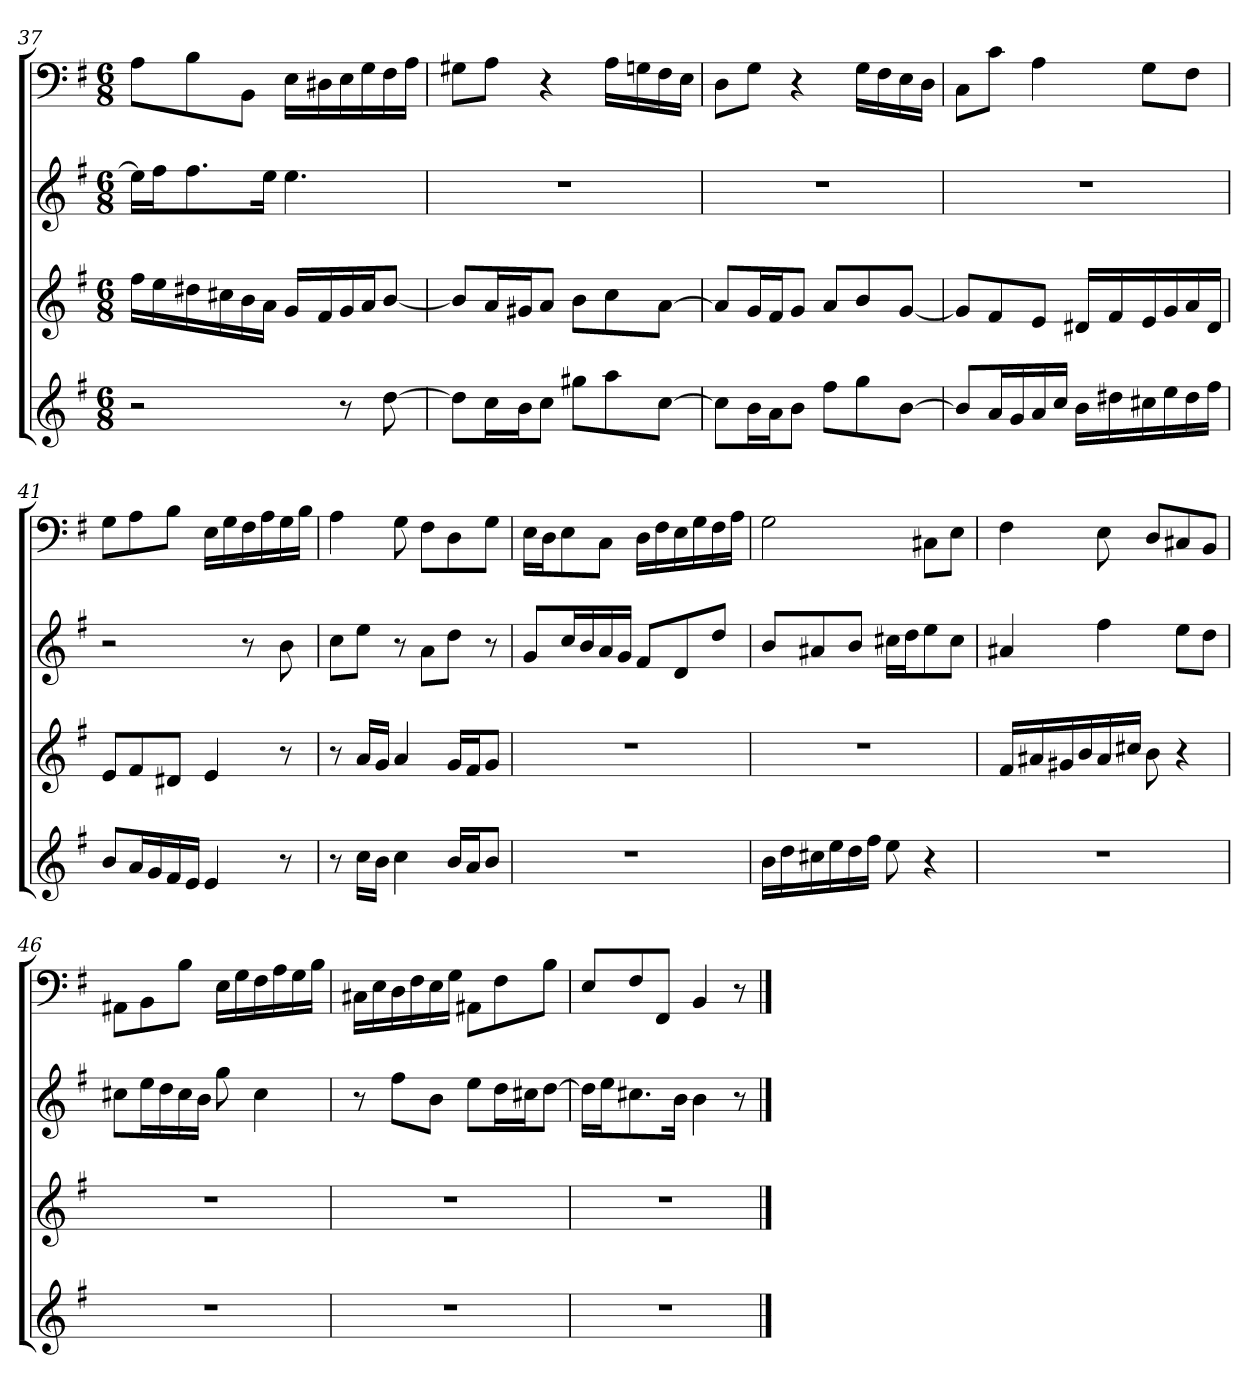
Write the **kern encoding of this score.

**kern	**kern	**kern	**kern
*part4	*part3	*part2	*part1
*staff4	*staff3	*staff2	*staff1
*k[f#]	*k[f#]	*k[f#]	*k[f#]
*G:	*G:	*G:	*G:
*M6/8	*M6/8	*M6/8	*M6/8
=37	=37	=37	=37
2r	16ff#LL	16eeLL]	8AL
.	16ee	16ff#J	.
.	16dd#X	8.ff#	8B
.	16cc#X	.	.
.	16b	.	8BBJ
.	16aJJ	16eeJk	.
.	16gLL	4.ee	16ELL
.	16f#	.	16D#X
8r	16g	.	16E
.	16aJ	.	16G
[8dd	[8bJ	.	16F#
.	.	.	16AJJ
=38	=38	=38	=38
8ddL]	8bL]	2.r	8G#XL
16ccL	16aL	.	8AJ
16bJ	16g#XJ	.	.
8ccJ	8aJ	.	4r
8gg#XL	8bL	.	.
8aa	8cc	.	16ALL
.	.	.	16Gn
[8ccJ	[8aJ	.	16F#
.	.	.	16EJJ
=39	=39	=39	=39
8ccL]	8aL]	2.r	8DL
16bL	16gL	.	8GJ
16aJ	16f#J	.	.
8bJ	8gJ	.	4r
8ff#L	8aL	.	.
8gg	8b	.	16GLL
.	.	.	16F#
[8bJ	[8gJ	.	16E
.	.	.	16DJJ
=40	=40	=40	=40
8bL]	8gL]	2.r	8CL
16aL	8f#	.	8cJ
16g	.	.	.
16a	8eJ	.	4A
16ccJJ	.	.	.
16bLL	16d#XLL	.	.
16dd#X	16f#	.	.
16cc#X	16e	.	8GL
16ee	16g	.	.
16dd#	16a	.	8F#J
16ff#JJ	16d#JJ	.	.
=41	=41	=41	=41
8bL	8eL	2r	8GL
16aL	8f#	.	8A
16g	.	.	.
16f#	8d#XJ	.	8BJ
16eJJ	.	.	.
4e	4e	.	16ELL
.	.	.	16G
.	.	8r	16F#
.	.	.	16A
8r	8r	8b	16G
.	.	.	16BJJ
=42	=42	=42	=42
8r	8r	8ccL	4A
16ccLL	16aLL	8eeJ	.
16bJJ	16gJJ	.	.
4cc	4a	8r	8G
.	.	8aL	8F#L
16bLL	16gLL	8ddJ	8D
16aJ	16f#J	.	.
8bJ	8gJ	8r	8GJ
=43	=43	=43	=43
2.r	2.r	8gL	16ELL
.	.	.	16DJ
.	.	16ccL	8E
.	.	16b	.
.	.	16a	8CJ
.	.	16gJJ	.
.	.	8f#L	16DLL
.	.	.	16F#
.	.	8d	16E
.	.	.	16G
.	.	8ddJ	16F#
.	.	.	16AJJ
=44	=44	=44	=44
16bLL	2.r	8bL	2G
16dd	.	.	.
16cc#X	.	8a#X	.
16ee	.	.	.
16dd	.	8bJ	.
16ff#JJ	.	.	.
8ee	.	16cc#XLL	.
.	.	16ddJ	.
4r	.	8ee	8C#XL
.	.	8cc#J	8EJ
=45	=45	=45	=45
2.r	16f#LL	4a#X	4F#
.	16a#X	.	.
.	16g#X	.	.
.	16b	.	.
.	16a#	4ff#	8E
.	16cc#XJJ	.	.
.	8b	.	8DL
.	4r	8eeL	8C#X
.	.	8ddJ	8BBJ
=46	=46	=46	=46
2.r	2.r	8cc#XL	8AA#XL
.	.	16eeL	8BB
.	.	16dd	.
.	.	16cc#	8BJ
.	.	16bJJ	.
.	.	8gg	16ELL
.	.	.	16G
.	.	4cc#	16F#
.	.	.	16A
.	.	.	16G
.	.	.	16BJJ
=47	=47	=47	=47
2.r	2.r	8r	16C#XLL
.	.	.	16E
.	.	8ff#L	16D
.	.	.	16F#
.	.	8bJ	16E
.	.	.	16GJJ
.	.	8eeL	8AA#XL
.	.	16ddL	8F#
.	.	16cc#XJ	.
.	.	[8ddJ	8BJ
=48	=48	=48	=48
2.r	2.r	16ddLL]	8EL
.	.	16eeJ	.
.	.	8.cc#X	8F#
.	.	.	8FF#J
.	.	16bJk	.
.	.	4b	4BB
.	.	8r	8r
==	==	==	==
*-	*-	*-	*-
